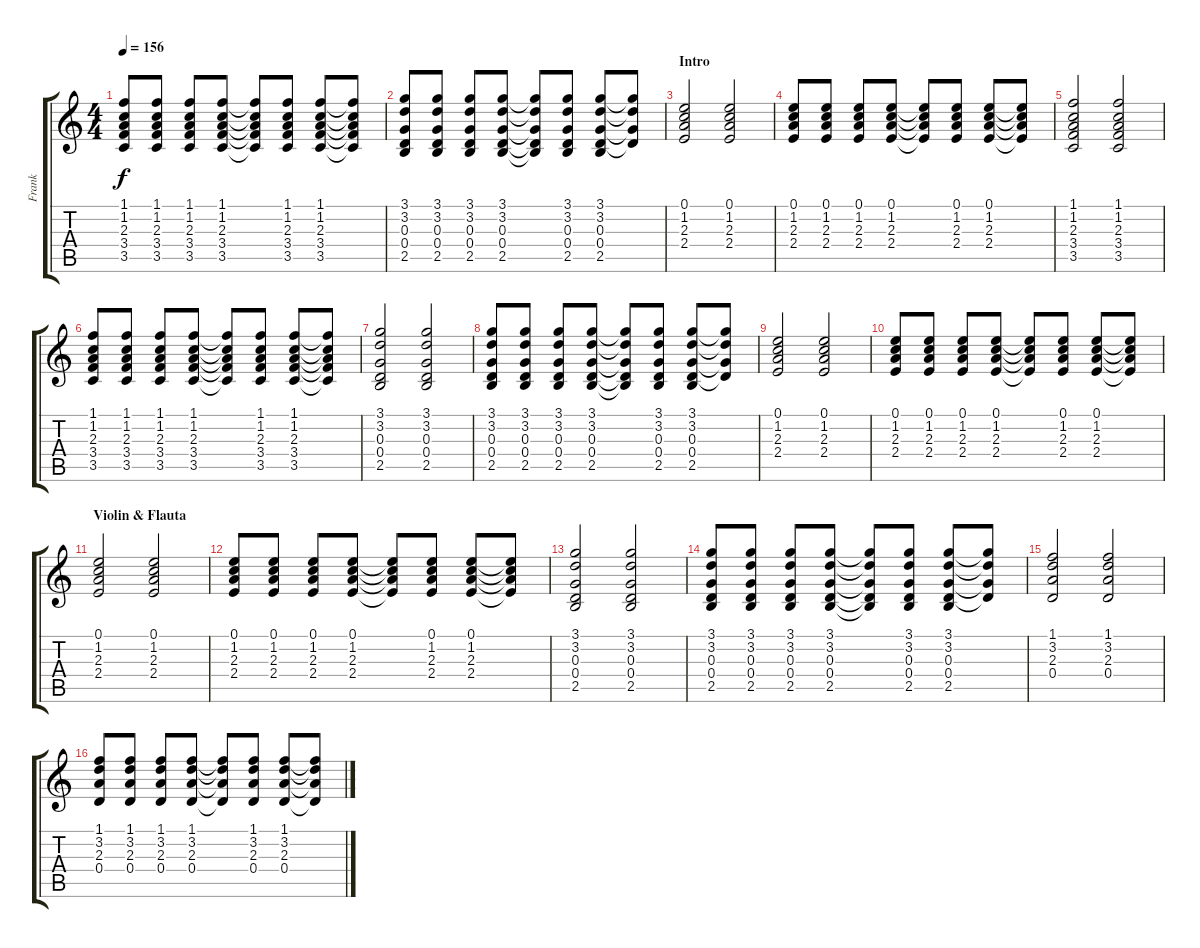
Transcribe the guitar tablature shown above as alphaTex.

\track ("Frank" "Frank") {instrument acousticguitarnylon}
\staff {score tabs}
\tuning (E4 B3 G3 D3 A2 E2) {hide}
\ts (4 4)
\tempo 156
\clef g2
\ks c
(1.1 1.2 2.3 3.4 3.5).8{dy f} (1.1 1.2 2.3 3.4 3.5).8 (1.1 1.2 2.3 3.4 3.5).8 (1.1 1.2 2.3 3.4 3.5).8 (1.1{t} 1.2{t} 2.3{t} 3.4{t} 3.5{t}).8 (1.1 1.2 2.3 3.4 3.5).8 (1.1 1.2 2.3 3.4 3.5).8 (1.1{t} 1.2{t} 2.3{t} 3.4{t} 3.5{t}).8 |
(3.1 3.2 0.3 0.4 2.5).8 (3.1 3.2 0.3 0.4 2.5).8 (3.1 3.2 0.3 0.4 2.5).8 (3.1 3.2 0.3 0.4 2.5).8 (3.1{t} 3.2{t} 0.3{t} 0.4{t} 2.5{t}).8 (3.1 3.2 0.3 0.4 2.5).8 (3.1 3.2 0.3 0.4 2.5).8 (3.1{t} 3.2{t} 0.3{t} 0.4{t}).8 |
\section ("" "Intro")
(0.1 1.2 2.3 2.4).2 (0.1 1.2 2.3 2.4).2 |
(0.1 1.2 2.3 2.4).8 (0.1 1.2 2.3 2.4).8 (0.1 1.2 2.3 2.4).8 (0.1 1.2 2.3 2.4).8 (0.1{t} 1.2{t} 2.3{t} 2.4{t}).8 (0.1 1.2 2.3 2.4).8 (0.1 1.2 2.3 2.4).8 (0.1{t} 1.2{t} 2.3{t} 2.4{t}).8 |
(1.1 1.2 2.3 3.4 3.5).2 (1.1 1.2 2.3 3.4 3.5).2 |
(1.1 1.2 2.3 3.4 3.5).8 (1.1 1.2 2.3 3.4 3.5).8 (1.1 1.2 2.3 3.4 3.5).8 (1.1 1.2 2.3 3.4 3.5).8 (1.1{t} 1.2{t} 2.3{t} 3.4{t} 3.5{t}).8 (1.1 1.2 2.3 3.4 3.5).8 (1.1 1.2 2.3 3.4 3.5).8 (1.1{t} 1.2{t} 2.3{t} 3.4{t} 3.5{t}).8 |
(3.1 3.2 0.3 0.4 2.5).2 (3.1 3.2 0.3 0.4 2.5).2 |
(3.1 3.2 0.3 0.4 2.5).8 (3.1 3.2 0.3 0.4 2.5).8 (3.1 3.2 0.3 0.4 2.5).8 (3.1 3.2 0.3 0.4 2.5).8 (3.1{t} 3.2{t} 0.3{t} 0.4{t} 2.5{t}).8 (3.1 3.2 0.3 0.4 2.5).8 (3.1 3.2 0.3 0.4 2.5).8 (3.1{t} 3.2{t} 0.3{t} 0.4{t}).8 |
(0.1 1.2 2.3 2.4).2 (0.1 1.2 2.3 2.4).2 |
(0.1 1.2 2.3 2.4).8 (0.1 1.2 2.3 2.4).8 (0.1 1.2 2.3 2.4).8 (0.1 1.2 2.3 2.4).8 (0.1{t} 1.2{t} 2.3{t} 2.4{t}).8 (0.1 1.2 2.3 2.4).8 (0.1 1.2 2.3 2.4).8 (0.1{t} 1.2{t} 2.3{t} 2.4{t}).8 |
\section ("" "Violin & Flauta")
(0.1 1.2 2.3 2.4).2 (0.1 1.2 2.3 2.4).2 |
(0.1 1.2 2.3 2.4).8 (0.1 1.2 2.3 2.4).8 (0.1 1.2 2.3 2.4).8 (0.1 1.2 2.3 2.4).8 (0.1{t} 1.2{t} 2.3{t} 2.4{t}).8 (0.1 1.2 2.3 2.4).8 (0.1 1.2 2.3 2.4).8 (0.1{t} 1.2{t} 2.3{t} 2.4{t}).8 |
(3.1 3.2 0.3 0.4 2.5).2 (3.1 3.2 0.3 0.4 2.5).2 |
(3.1 3.2 0.3 0.4 2.5).8 (3.1 3.2 0.3 0.4 2.5).8 (3.1 3.2 0.3 0.4 2.5).8 (3.1 3.2 0.3 0.4 2.5).8 (3.1{t} 3.2{t} 0.3{t} 0.4{t} 2.5{t}).8 (3.1 3.2 0.3 0.4 2.5).8 (3.1 3.2 0.3 0.4 2.5).8 (3.1{t} 3.2{t} 0.3{t} 0.4{t}).8 |
(1.1 3.2 2.3 0.4).2 (1.1 3.2 2.3 0.4).2 |
(1.1 3.2 2.3 0.4).8 (1.1 3.2 2.3 0.4).8 (1.1 3.2 2.3 0.4).8 (1.1 3.2 2.3 0.4).8 (1.1{t} 3.2{t} 2.3{t} 0.4{t}).8 (1.1 3.2 2.3 0.4).8 (1.1 3.2 2.3 0.4).8 (1.1{t} 3.2{t} 2.3{t} 0.4{t}).8
